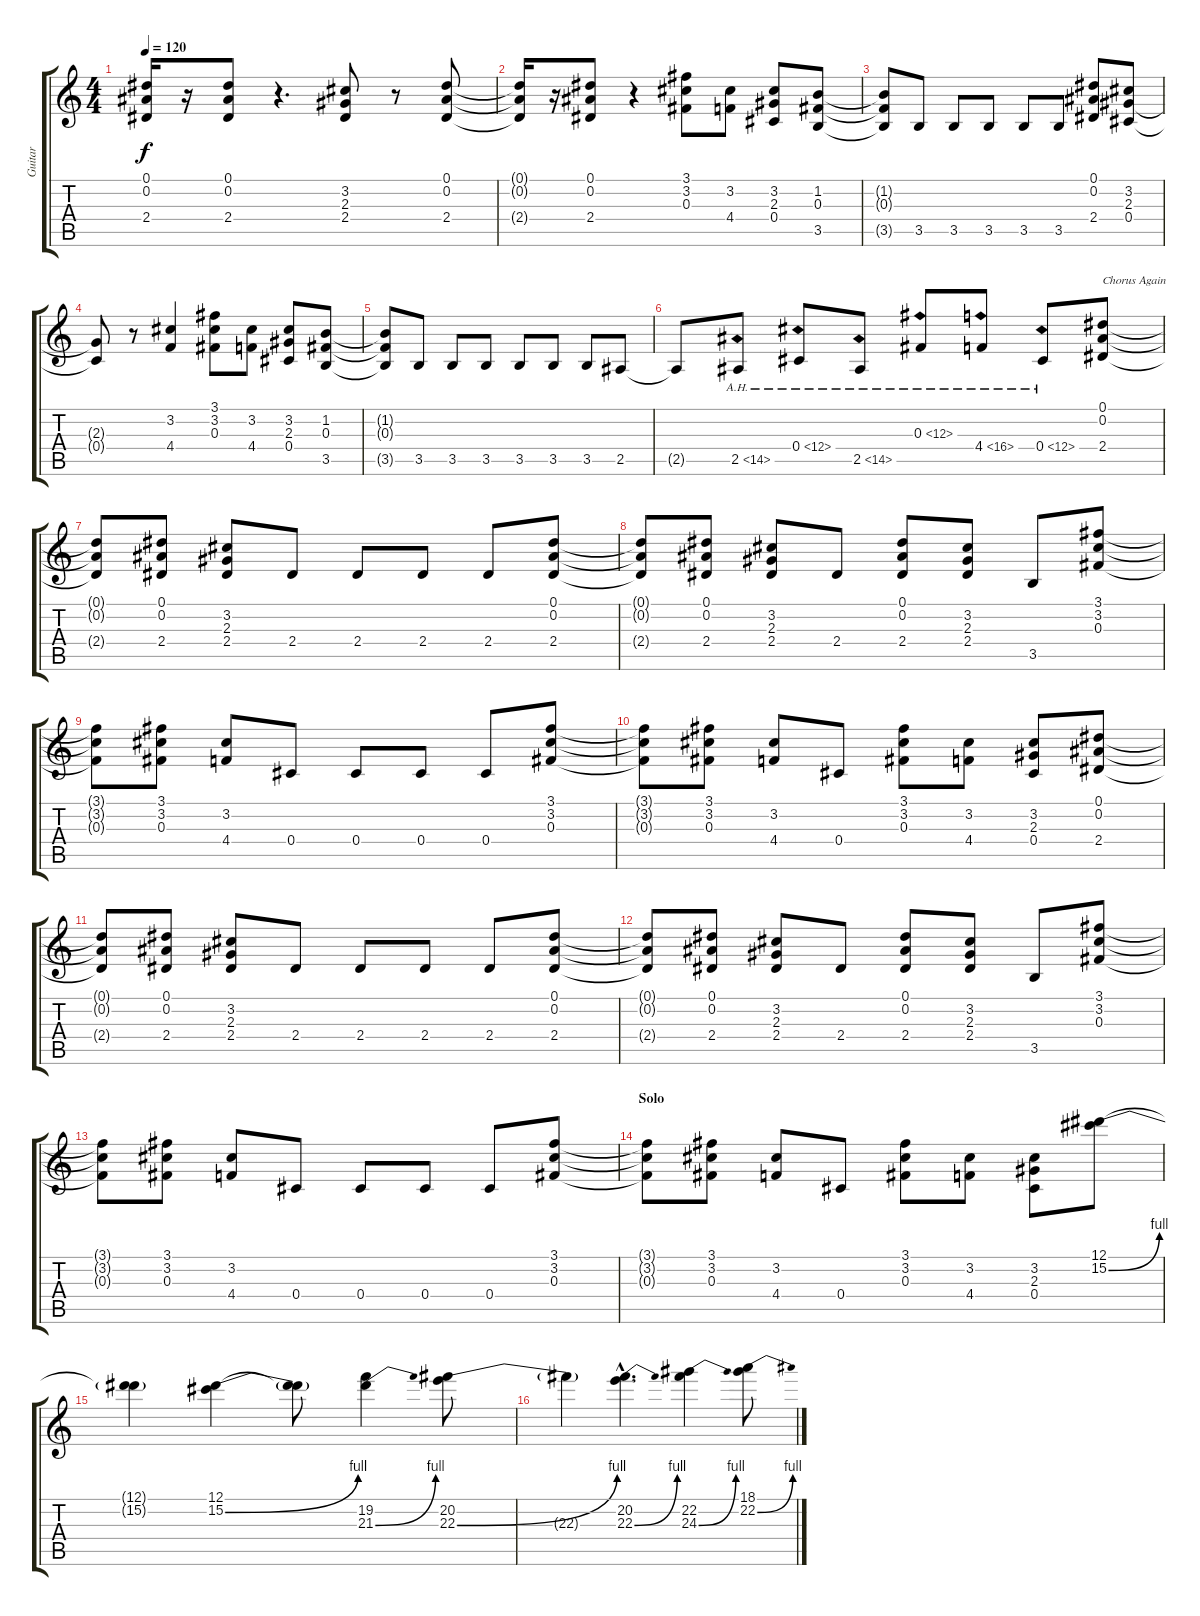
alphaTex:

\track ("Guitar" "Guitar") {instrument distortionguitar}
\staff {score tabs}
\tuning (Eb4 Bb3 Gb3 Db3 Ab2 Eb2) {hide}
\ts (4 4)
\tempo 120
\clef g2
\ks c
(0.1{t} 0.2{t} 2.4{t}).16{dy f} r.16 (0.1 0.2 2.4).8 r.4{d} (3.2 2.3 2.4).8 r.8 (0.1 0.2 2.4).8 |
(0.1{t} 0.2{t} 2.4{t}).16 r.16 (0.1 0.2 2.4).8 r.4 (3.1 3.2 0.3).8 (3.2 4.4).8 (3.2 2.3 0.4).8 (1.2 0.3 3.5).8 |
(1.2{t} 0.3{t} 3.5{t}).8 3.5.8 3.5.8 3.5.8 3.5.8 3.5.8 (0.1 0.2 2.4).8 (3.2 2.3 0.4).8 |
(2.3{t} 0.4{t}).8 r.8 (3.2 4.4).4 (3.1 3.2 0.3).8 (3.2 4.4).8 (3.2 2.3 0.4).8 (1.2 0.3 3.5).8 |
(1.2{t} 0.3{t} 3.5{t}).8 3.5.8 3.5.8 3.5.8 3.5.8 3.5.8 3.5.8 2.5.8 |
2.5{t}.8 2.5{ah 12}.8 0.4{ah 12}.8 2.5{ah 12}.8 0.3{ah 12}.8 4.4{ah 12}.8 0.4{ah 12}.8 (0.1 0.2 2.4).8{txt "Chorus Again"} |
(0.1{t} 0.2{t} 2.4{t}).8 (0.1 0.2 2.4).8 (3.2 2.3 2.4).8 2.4.8 2.4.8 2.4.8 2.4.8 (0.1 0.2 2.4).8 |
(0.1{t} 0.2{t} 2.4{t}).8 (0.1 0.2 2.4).8 (3.2 2.3 2.4).8 2.4.8 (0.1 0.2 2.4).8 (3.2 2.3 2.4).8 3.5.8 (3.1 3.2 0.3).8 |
(3.1{t} 3.2{t} 0.3{t}).8 (3.1 3.2 0.3).8 (3.2 4.4).8 0.4.8 0.4.8 0.4.8 0.4.8 (3.1 3.2 0.3).8 |
(3.1{t} 3.2{t} 0.3{t}).8 (3.1 3.2 0.3).8 (3.2 4.4).8 0.4.8 (3.1 3.2 0.3).8 (3.2 4.4).8 (3.2 2.3 0.4).8 (0.1 0.2 2.4).8 |
(0.1{t} 0.2{t} 2.4{t}).8 (0.1 0.2 2.4).8 (3.2 2.3 2.4).8 2.4.8 2.4.8 2.4.8 2.4.8 (0.1 0.2 2.4).8 |
(0.1{t} 0.2{t} 2.4{t}).8 (0.1 0.2 2.4).8 (3.2 2.3 2.4).8 2.4.8 (0.1 0.2 2.4).8 (3.2 2.3 2.4).8 3.5.8 (3.1 3.2 0.3).8 |
(3.1{t} 3.2{t} 0.3{t}).8 (3.1 3.2 0.3).8 (3.2 4.4).8 0.4.8 0.4.8 0.4.8 0.4.8 (3.1 3.2 0.3).8 |
\section ("" "Solo")
(3.1{t} 3.2{t} 0.3{t}).8 (3.1 3.2 0.3).8 (3.2 4.4).8 0.4.8 (3.1 3.2 0.3).8 (3.2 4.4).8 (3.2 2.3 0.4).8 (12.1 15.2{be (bend 0 0 60 4)}).8 |
(12.1{t} 15.2{t}).4 (12.1 15.2{be (bend 0 0 60 4)}).4 (12.1{t} 15.2{t}).8 (19.2 21.3{be (bend 0 0 60 4)}).4 (20.2 22.3{be (bend 0 0 60 4)}).8 |
22.3{t}.4 (20.2{hac} 22.3{be (bend 0 0 60 4) hac}).4{d} (22.2 24.3{be (bend 0 0 60 4)}).4 (18.1 22.2{be (bend 0 0 60 4)}).8
